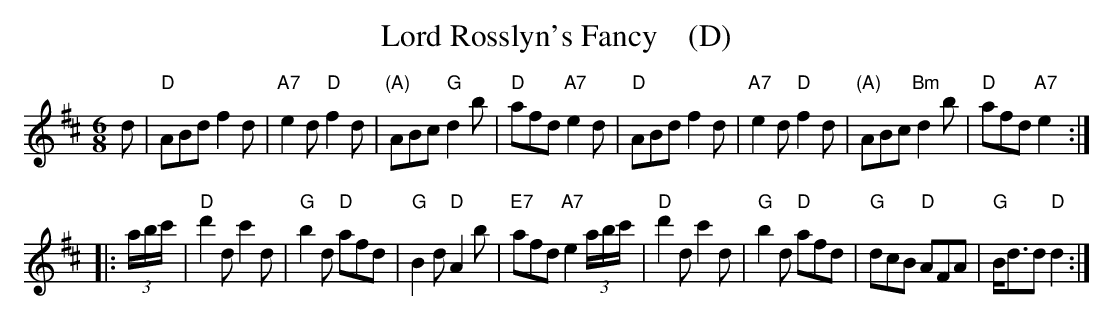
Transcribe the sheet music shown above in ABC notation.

X:1
T: Lord Rosslyn's Fancy    (D)
M: 6/8
L: 1/8
K: D
d \
| "D"ABd f2d | "A7"e2d "D"f2d | "(A)"ABc "G"d2b | "D"afd "A7"e2d \
| "D"ABd f2d | "A7"e2d "D"f2d | "(A)"ABc "Bm"d2b | "D"afd "A7"e2 :|
|: (3a/b/c'/ \
| "D"d'2d c'2d | "G"b2d "D"afd | "G"B2d "D"A2b | "E7"afd "A7"e2 (3a/b/c'/ \
| "D"d'2d c'2d | "G"b2d "D"afd | "G"dcB "D"AFA | "G"B<dd "D"d2 :| % [d'2F2]
